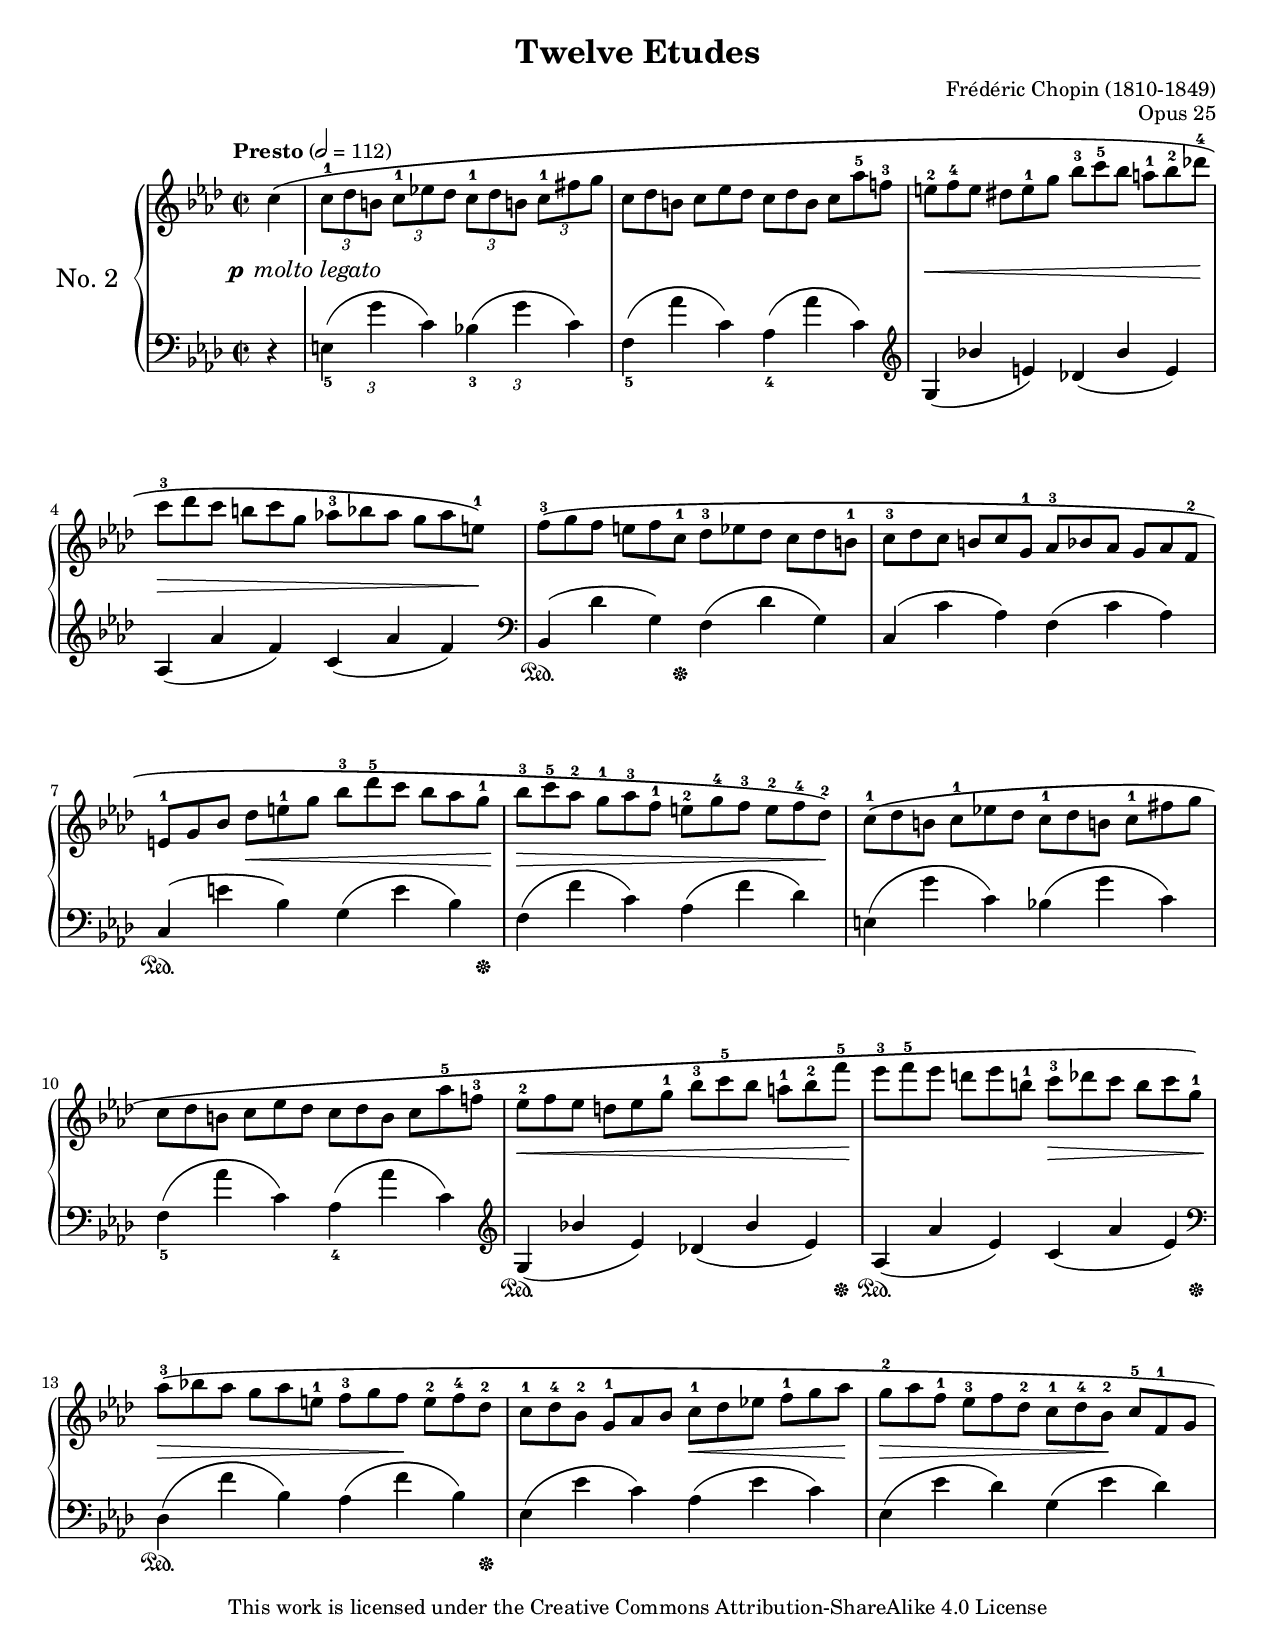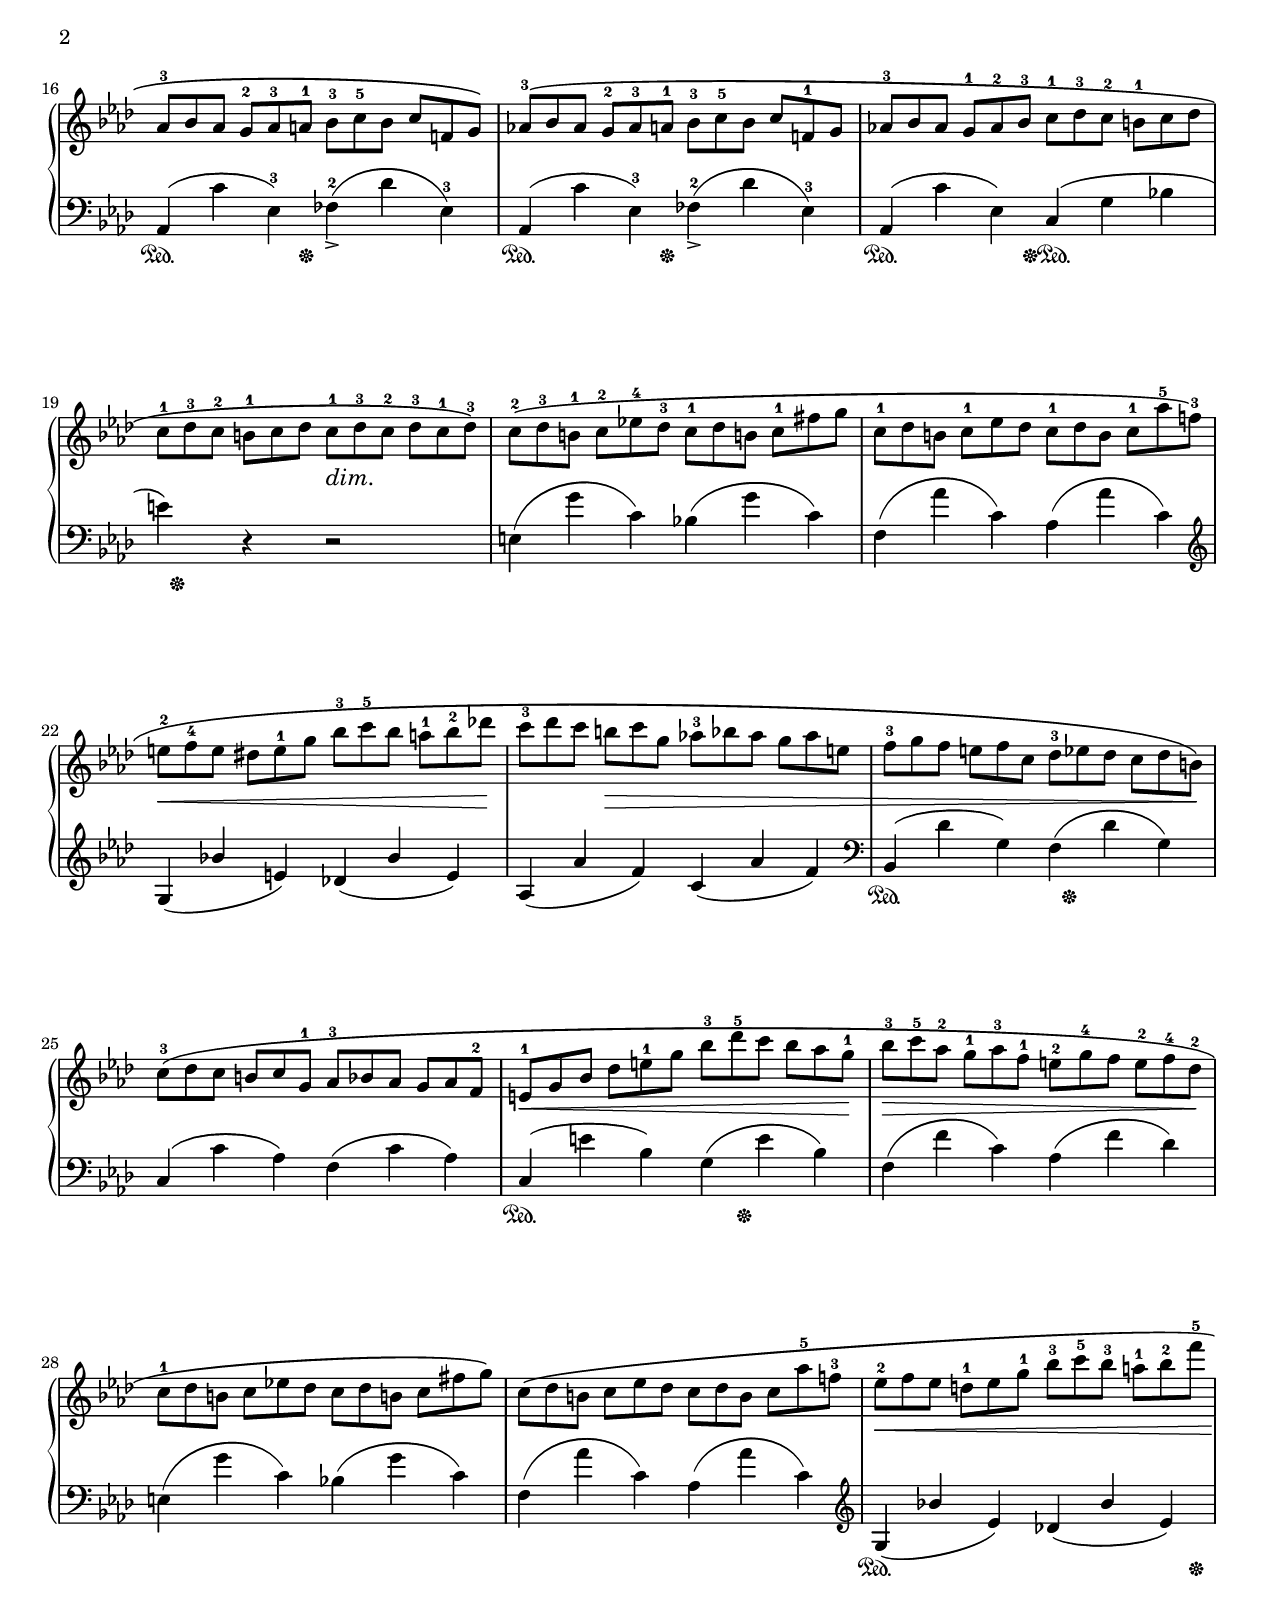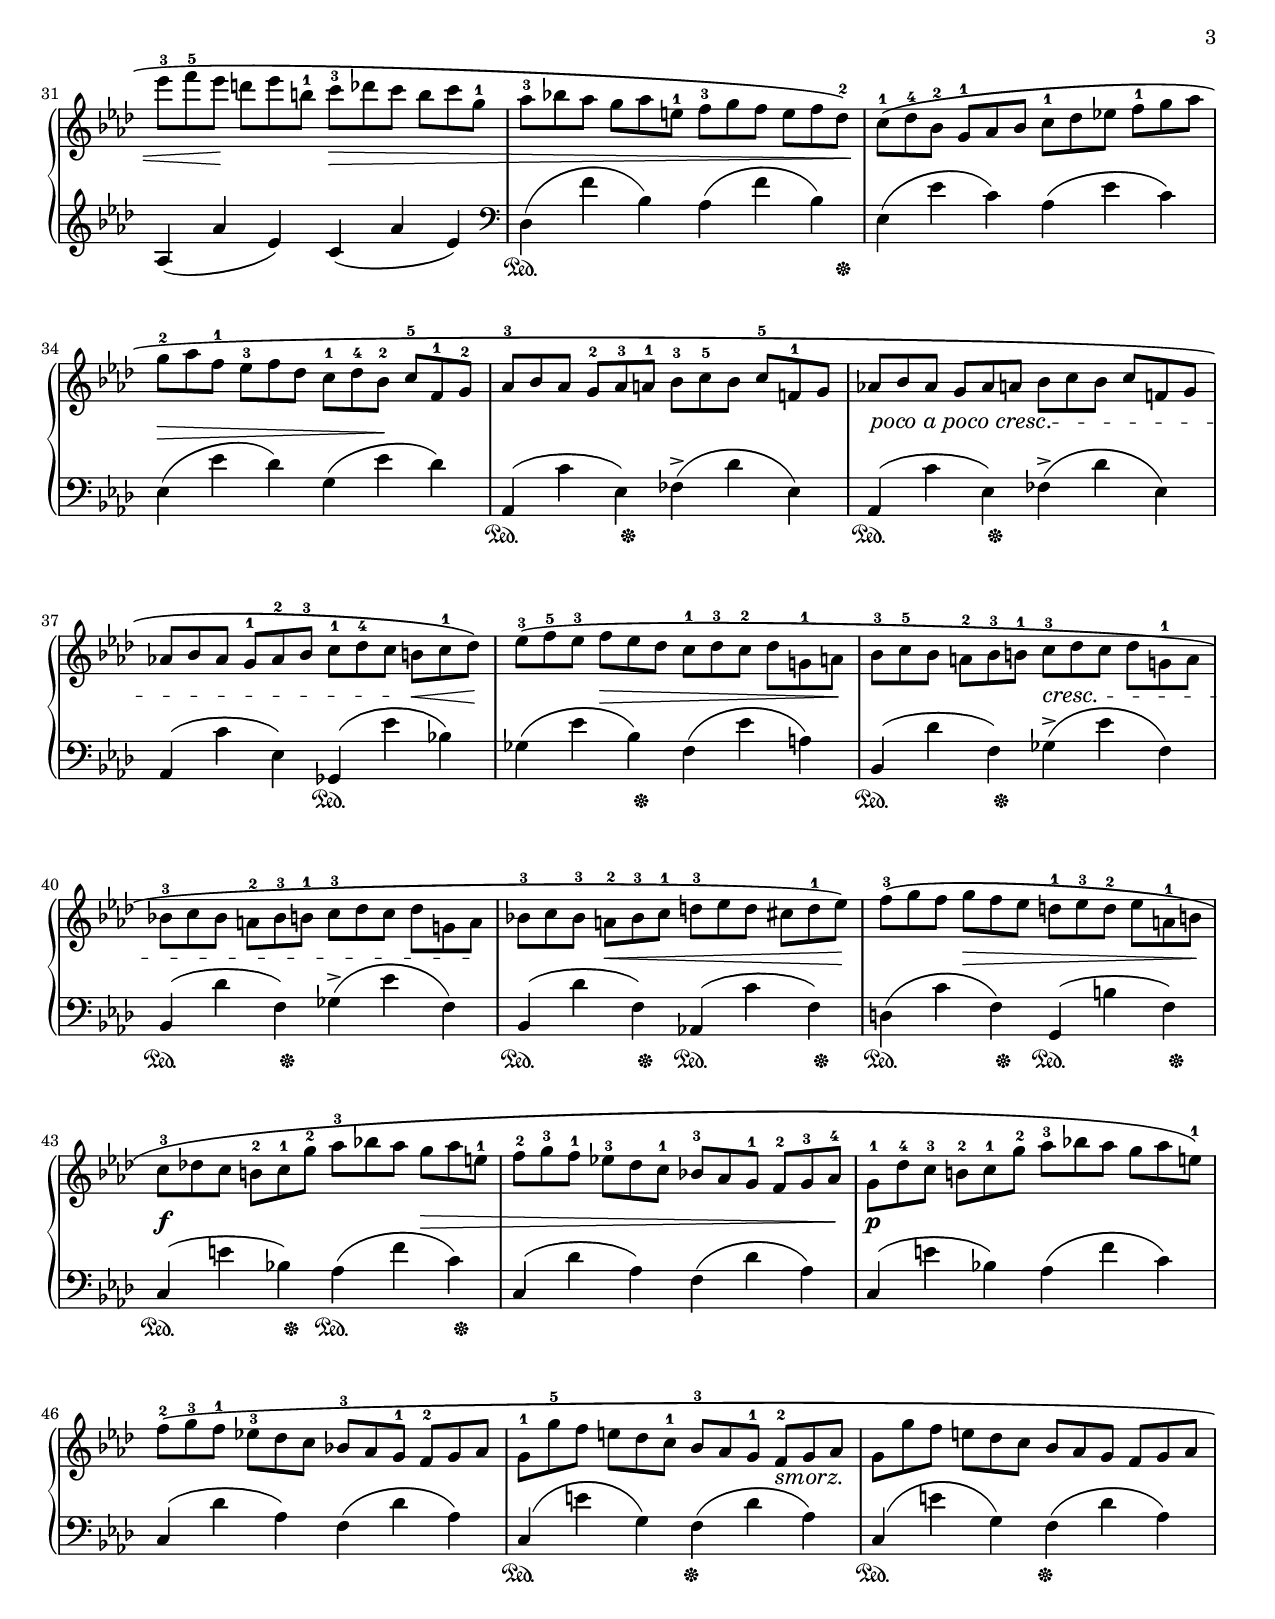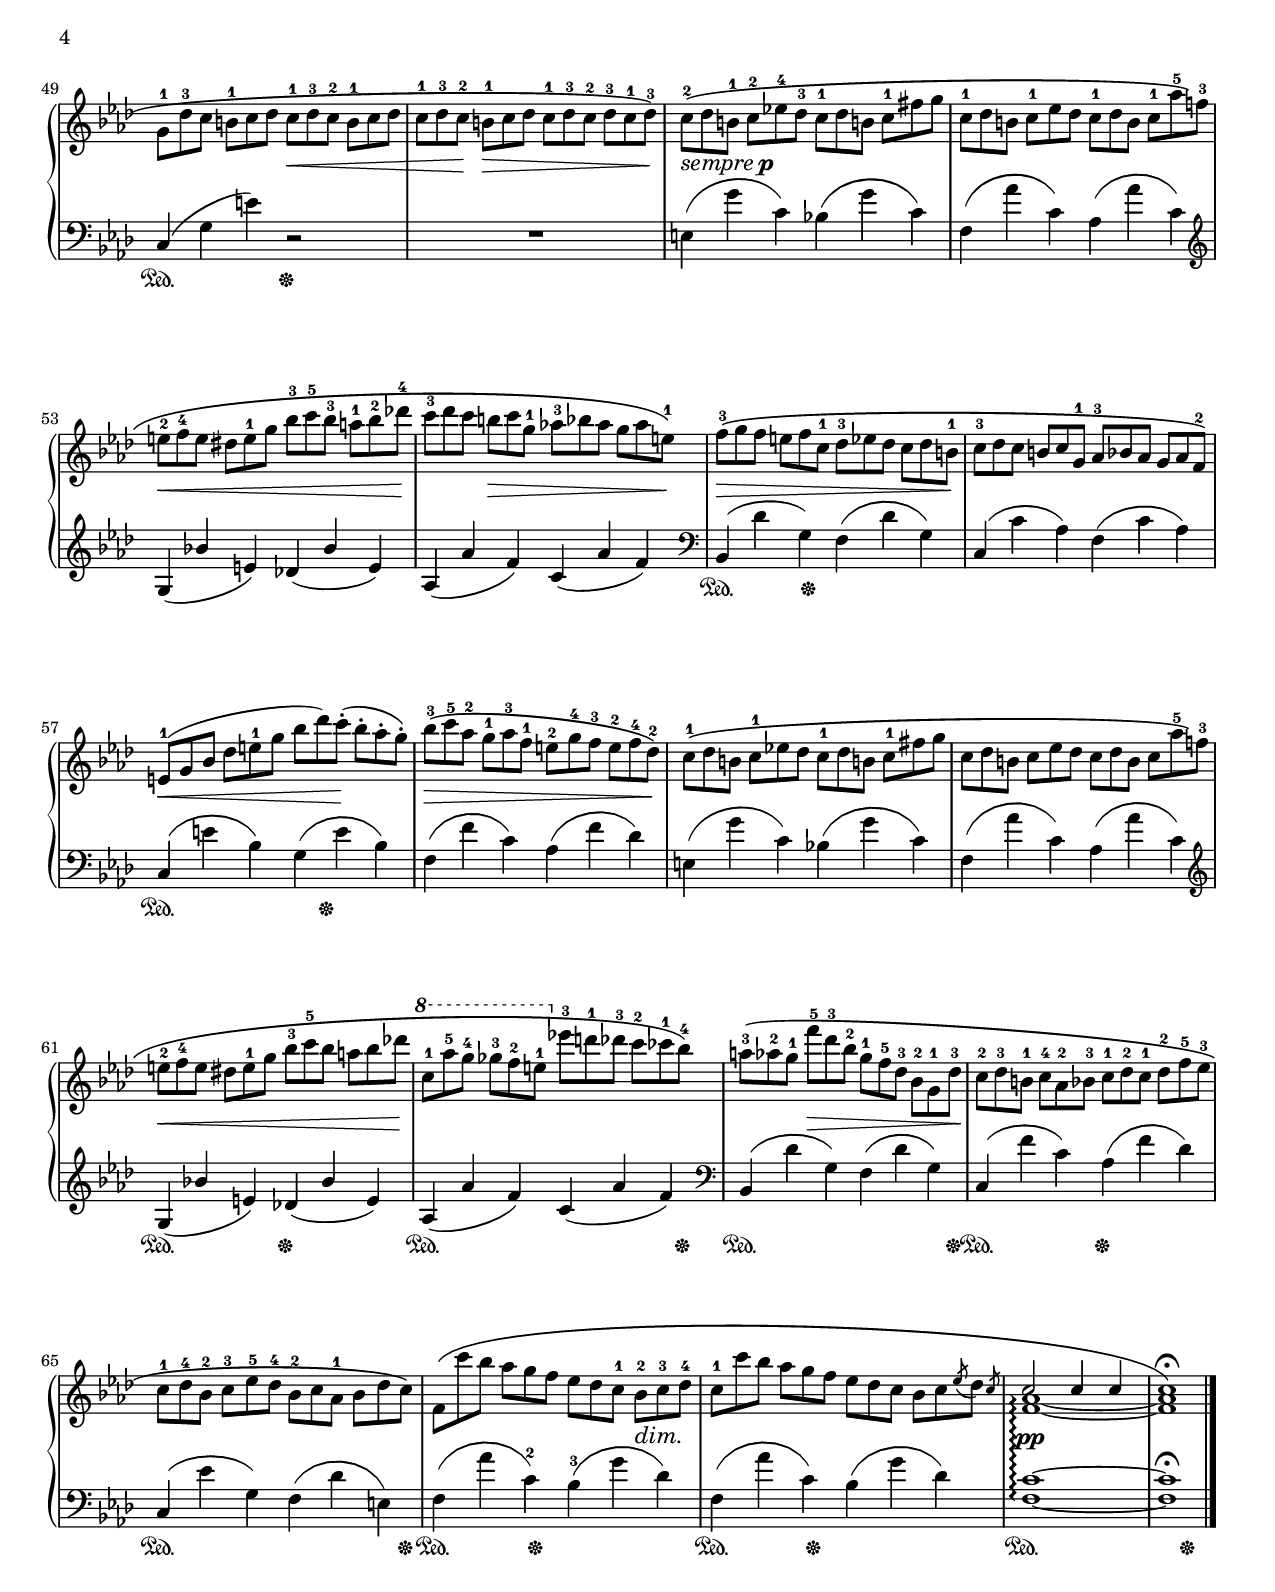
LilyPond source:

\version "2.22.2"
\language "english"

\include "includes/header-paper.ily"
%...+....1....+....2....+....3....+....4....+....5....+....6....+....7....+....

%\version "2.22.2"
%\language "english"

\include "global-variables.ily"

%%% Positions and shapes %%%

% slurShapeA = \shape #'((0 . 5) (0 . 0) (0 . 0) (0 . 0)) \etc
slurPositionA = \tweak positions #'(4 . 0) \etc

%%% Music %%%

global = {
  \time 2/2
  \set Timing.beamExceptions = #'()
  \set Timing.baseMoment = #(ly:make-moment 1/4)
  \set Timing.beatStructure = 1,1,1,1
  \key f \minor
  \accidentalStyle piano
}

rightHand = \relative c'' {
  \clef treble
  \global
  \tempo "Presto" 2 = 112

  \partial 4 c4\(
  \tuplet 3/2 4 { c8-1 df b  c-1 ef df  c-1 df b  c-1 fs g } |
  \scaleDurations 2/3 {
    c,8 df b  c ef df  c df b  c af'-5 f-3 |
    e8-2 f-4 e  ds e-1 g  bf-3 c-5 bf  a-1 bf-2 df-4 |
    c8-3 df c  b c g  af-3 bf af  g af e-1\) |
    f8\(-3 g f  e f c-1  df-3 ef df  c df b-1 |
    c8-3 df c  b c g-1  af-3 bf af  g af f-2 |
    e8-1 g bf  df e-1 g  bf-3 df-5 c  bf af g-1 |
    bf8-3 c-5 af-2  g-1 af-3 f-1  e-2 g-4 f-3  e-2 f-4 df\)-2 |
    
    \barNumberCheck 9
    c8\(-1 df b  c-1 ef df  c-1 df b  c-1 fs g |
    c,8 df b  c ef df  c df b  c af'-5 f-3 |
    ef8-2 f ef  d ef g-1  bf-3 c-5 bf  a-1 bf-2 f'-5 |
    ef8-3 f-5 ef  d ef b-1  c-3 df c  b c g\)-1 |
    af8-3\( bf af  g af e-1  f-3 g f  e-2 f-4 df-2 |
    c8-1 df-4 bf-2  g-1 af bf  c-1 df ef  f-1 g af |
    g8-2 af f-1  ef-3 f df-2  c-1 df-4 bf-2  c-5 f,-1 g |
    af8-3 bf af  g-2 af-3 a-1  bf-3 c-5 bf  c f, g\) |
    
    \barNumberCheck 17
    af8\(-3 bf af  g-2 af-3 a-1  bf-3 c-5 bf  c f,-1 g |
    af8-3 bf af  g-1 af-2 bf-3  c-1 df-3 c-2  b-1 c df |
    c8-1 df-3 c-2  b-1 c df  c-1 df-3 c-2  df-3 c-1 df\)-3 |
    c8-2\( df-3 b-1  c-2 ef-4 df-3  c-1 df b  c-1 fs g |
    c,8-1 df b  c-1 ef df  c-1 df b  c-1 af'-5 f-3 |
    e8-2 f-4 e  ds e-1 g  bf-3 c-5 bf  a-1 bf-2 df |
    c8-3 df c  b c g  af-3 bf af  g af e |
    f8-3 g f  e f c  df-3 ef df  c df b\) |
    
    \barNumberCheck 25
    c8-3\( df c  b c g-1  af-3 bf af  g af f-2 |
    e8-1 g bf  df e-1 g  bf-3 df-5 c  bf af g-1 |
    bf8-3 c-5 af-2  g-1 af-3 f-1  e-2 g-4 f  e-2 f-4 df-2 |
    c8-1 df b  c ef df  c df b  c fs g\) |
    c,8\( df b  c ef df  c df b  c af'-5 f-3 |
    ef8-2 f ef  d-1 ef g-1  bf-3 c-5 bf-3  a-1 bf-2 f'-5 |
    ef8-3 f-5 ef  d ef b-1  c-3 df c  b c g-1 |
    af-3 bf af  g af e-1  f-3 g f  e f df-2\) |
    
    \barNumberCheck 33
    c8-1\( df-4 bf-2  g-1 af bf  c-1 df ef  f-1 g af |
    g8-2 af f-1  ef-3 f df  c-1 df-4 bf-2  c-5 f,-1 g-2 |
    af8-3 bf af  g-2 af-3 a-1  bf-3 c-5 bf  c-5 f,-1 g |
    af8 bf af  g af a  bf c bf  c f, g |
    af8 bf af  g-1 af-2 bf-3  c-1 df-4 c  b c-1 df\) |
    \stemDown
    ef8-3\( f-5 ef-3  f ef df   c-1 df-3 c-2  df g,-1 a |
    bf8-3 c-5 bf  a-2 bf-3 b-1  c-3 df c  df g,-1 a |
    bf8-3 c bf  a-2 bf-3 b-1  c-3 df c  df g, a |
    
    \barNumberCheck 41
    bf8-3 c bf-3  a-2 bf-3 c-1  d-3 ef d  cs d-1 ef\) |
    f8-3\( g f  g f ef  d-1 ef-3 d-2  ef a,-1 b |
    c8-3 df c  b-2 c-1 g'-2  af-3 bf af  g af e-1 |
    \stemNeutral
    f-2 g-3 f-1  ef-3 df c-1  bf-3 af g-1 f-2 g-3 af-4 |
    g-1 df'-4 c-3  b-2 c-1 g'-2  af-3 bf af  g af e-1\)
    f-2\( g-3 f-1  ef-3 df c  bf-3 af g-1 f-2 g af |
    g8-1 g'-5 f  e df c-1  bf-3 af g-1  f-2 g af |
    g8 g' f  e df c  bf af g  f g af |
    
    \barNumberCheck 49
    g8-1 df'-3 c  b-1 c df  c-1 df-3 c-2  b-1 c df |
    c-1 df-3 c-2  b-1 c df  c-1 df-3 c-2  df-3 c-1 df-3\) |
    c8\(-2 df b-1  c-2 ef-4 df-3  c-1 df b  c-1 fs g |
    c,8-1 df b c-1 ef df c-1 df b c-1 af'-5 f-3 |
    e8-2 f-4 e  ds e-1 g  bf-3 c-5 bf-3  a-1 bf-2 df-4 |
    c8-3 df c  b c g-1 af-3 bf af  g af e\)-1 |
    f8\(-3 g f  e f c-1  df-3 ef df  c df b-1 |
    c8-3 df c  b c g-1  af-3 bf af  g af f\)-2 |
    
    \barNumberCheck 57
    e8(-1 g bf  df e-1 g  bf df) c-.(  bf-. af-. g-.) |
    bf8\(-3 c-5 af-2  g-1 af-3 f-1  e-2 g-4 f-3  e-2 f-4 df\)-2 |
    c8\(-1 df b  c-1 ef df c-1 df b  c-1 fs g |
    c,8 df b  c ef df  c df b  c af'-5 f-3 |
    e8-2 f-4 e  ds e-1 g  bf-3 c-5 bf  a bf df |
    \ottava 1 c-1 af'-5 g-4  gf-3 f-2 e-1  \ottava 0 ef-3 d-1 df-3  
      c-2 cf-1 bf-4\) |
    a\(-3 af-2 g-1  f'-5 df-3 bf-2  g-1 f-5 df-3  bf-2 g-1 df'-3 |
    c8-2 df-3 b-1  c-4 af-2 bf-3  c-1 df-2 c-1  df-2 f-5 ef-3 |
    
    \barNumberCheck 65
    c8-1 df-4 bf-2  c-3 ef-5 df-4  bf-2 c af-1  bf df c\) |
    f,8-\slurPositionA \( c'' bf  af g f  ef df c-1  bf-2 c-3 df-4 |
    c8-1 c' bf  af g f  ef df c  bf c \afterGrace { \acciaccatura { ef8 } df8 }
      { \slashFlag c8 } |
  }
  << 
    { \voiceOne c2 c4 c | c1\)\fermata | } 
    \new Voice { \voiceTwo <f, af>1~\arpeggio | q | } 
  >>
  \bar "|."
}

leftHand = \relative e {
  \clef bass
  \global
  
  \partial 4 r4
  \omit TupletBracket
  % \tupletUp
  \tuplet 3/2 2 { e4(_5 g' c,)  bf(_3 g' c,) } |
  \scaleDurations 2/3 {
    f,4(_5 af' c,)  af(_4 af' c,) |
    \stemUp
    \clef treble g4( bf' e,)  df( bf' e,) |
    af,4( af' f)  c( af' f) |
    \stemNeutral
    \clef bass bf,,4( df' g,)  f( df' g,) |
    c,4( c' af)  f( c' af) |
    c,4( e' bf)  g( e' bf) |
    f4( f' c)  af( f' df) |
    
    \barNumberCheck 9
    e,4( g' c,)  bf( g' c,) |
    f,4(_5 af' c,)  af(_4 af' c,) |
    \stemUp
    \clef treble g4( bf' ef,)  df( bf' ef,) |
    af,4( af' ef)  c( af' ef) |
    \stemNeutral
    \clef bass df,4( f' bf,)  af( f' bf,) |
    ef,4( ef' c)  af( ef' c) |
    ef,4( ef' df)  g,( ef' df) |
    af,4( c' ef,)-3  ff(_>-2 df' ef,)-3 |
    
    \barNumberCheck 17
    af,4( c' ef,)-3  ff(_>-2 df' ef,)-3 |
    af,4( c' ef,)  c( g' bf |
  }
  e4) r r2 |
  \scaleDurations 2/3 {
    e,4( g' c,)  bf( g' c,) |
    f,4( af' c,)  af( af' c,) |
    \stemUp
    \clef treble g4( bf' e,)  df( bf' e,) |
    af,4( af' f)  c( af' f) |
    \stemNeutral
    \clef bass bf,,4( df' g,)  f( df' g,) |
    
    \barNumberCheck 25
    c,4( c' af)  f( c' af) |
    c,4( e' bf)  g( e' bf) |
    f4( f' c)  af( f' df) |
    e,4( g' c,)  bf( g' c,) |
    f,4( af' c,)  af( af' c,) |
    \stemUp
    \clef treble g4( bf' ef,)  df( bf' ef,) |
    af,4( af' ef)  c( af' ef) |
    \stemNeutral
    \clef bass df,4( f' bf,)  af( f' bf,) |
    
    \barNumberCheck 33
    ef,4( ef' c)  af( ef' c) |
    ef,4( ef' df)  g,( ef' df) |
    af,4( c' ef,)  ff->( df' ef,) |
    af,4( c' ef,)  ff->( df' ef,) |
    af,4( c' ef,)  gf,( ef'' bf) |
    gf4( ef' bf)  f( ef' a,) |
    bf,4( df' f,)  gf->( ef' f,) |
    bf,4( df' f,)  gf->( ef' f,) |
    
    \barNumberCheck 41
    bf,4( df' f,)  af,( c' f,) |
    d4( c' f,)  g,( b' f) |
    c4( e' bf)  af( f' c) |
    c,4( df' af)  f( df' af) |
    c,4( e' bf)  af( f' c) |
    c,4( df' af)  f( df' af) |
    c,4( e' g,) f( df' af) |
    c,4( e' g,) f( df' af) |
    
    \barNumberCheck 49
    c,4( g' e')
  }
  r2 |
  R1 |
  \scaleDurations 2/3 {
    e,4( g' c,)  bf( g' c,) |
    f,4( af' c,)  af( af' c,) |
    \stemUp
    \clef treble g4( bf' e,)  df( bf' e,) |
    af,4( af' f)  c( af' f) |
    \stemNeutral
    \clef bass bf,,4( df' g,)  f( df' g,) |
    c,4( c' af)  f( c' af) |
    
    \barNumberCheck 57
    c,4( e' bf)  g( e' bf) |
    f4( f' c)  af( f' df) |
    e,4( g' c,)  bf( g' c,) |
    f,4( af' c,)  af( af' c,) |
    \stemUp
    \clef treble g4( bf' e,)  df( bf' e,) |
    af,4( af' f)  c( af' f) |
    \stemNeutral
    \clef bass bf,,4( df' g,)  f( df' g,) |
    c,4( f' c)  af( f' df) |
    
    \barNumberCheck 65
    c,4( ef' g,)  f( df' e,) |
    f4( af' c,)-2  bf(-3 g' df) |
    f,4( af' c,)  bf( g' df) |
  }
  <f, c'>1~\arpeggio |
  q\fermata |
}

dynamics = {
  \override TextScript.Y-offset = -0.5
  \partial 4 \tag layout { s4-\tweak X-offset -4 ^\pMoltoLegato }
             \tag midi   { s4\p }
  s1 * 2 |
  s2...\< s16\! |
  s2...\> s16\! |
  s1 * 2 |
  s4 s2\< s8. s16\! |
  s2...\> s16\! |
  
  \barNumberCheck 9
  s1 * 2 |
  s2...\< s16\! |
  s2 s4..\> s16\! |
  s2\> s8. s16\! s4 |
  s2 s4..\< s16\! |
  s2\> s8. s16\! s4 |
  s1 |
  
  \barNumberCheck 17
  s1 * 2 |
  s2 s^\dimMarkup |
  s1 * 2 |
  s2...\< s16\! |
  s4 s2.\> |
  s2... s16\! |
  
  \barNumberCheck 25
  s1 |
  s2...\< s16\! |
  s2...\> s16\! |
  s1 * 2 |
  s1\< |
  s8. s16\! s4 s2\> |
  s2... s16\! |
  
  \barNumberCheck 33
  s1 |
  s2\> s8. s16\! s4 |
  s1 |
  \pocoAPocoCresc s1\startTextSpan |
  s2 s8. s16\stopTextSpan s8.\< s16\! |
  s4 s2\> s8. s16\! |
  s2 s\cresc |
  s2... s16\! |
  
  \barNumberCheck 41
  s4 s2\< s8. s16\! |
  s4 s2\> s8. s16\! |
  s2.\f s4\> |
  s2... s16\! |
  s1\p |
  s1 |
  s2. s4^\smorz |
  s1 | 
  
  \barNumberCheck 49
  s2 s\< |
  s8. s16\! s2\> s8. s16\! |
  \tag layout { s1^\sempreP | }
  \tag midi   { s1\p | }
  s1 | 
  s2...\< s16\! |
  s4 s2\> s8. s16\! |
  s2...\> s16\! |
  s1 |
  
  \barNumberCheck 57
  s2\< s8. s16\! s4 |
  s2...\> s16\! |
  s1 * 2 |
  s2...\< s16\! |
  s1 |
  s4 s2\> s8. s16\! |
  s1 |
  
  \barNumberCheck 65
  s1 |
  s2. s4^\dimMarkup |
  s1 |
  s1\pp |
}

pedal = {
  \partial 4 s4
  s1 * 4 |
  s4..\sustainOn s16\sustainOff s2 |
  s1 |
  s2...\sustainOn s16\sustainOff |
  s1 |
  
  \barNumberCheck 9
  s1 * 2 |
  \repeat unfold 3 { s2...\sustainOn s16\sustainOff | }
  s1 * 2 |
  s4..\sustainOn s16\sustainOff s2 |
  
  \barNumberCheck 17
  s4..\sustainOn s16\sustainOff s2 |
  s2\sustainOn s\sustainOff\sustainOn |
  s16 s\sustainOff s8 s2. |
  s1 * 4 |
  s2\sustainOn s16 s8.\sustainOff s4 |
  
  \barNumberCheck 25
  s1 |
  s2\sustainOn s8 s4.\sustainOff |
  s1 * 3 |
  s2...\sustainOn s16\sustainOff |
  s1 |
  s2...\sustainOn s16\sustainOff |
  
  \barNumberCheck 33
  s1 * 2 |
  s4\sustainOn s8 s\sustainOff s2 |
  s4\sustainOn s8 s\sustainOff s2 |
  s2 s\sustainOn |
  s4. s8\sustainOff s2 |
  s4\sustainOn s8 s\sustainOff s2 |
  s4\sustainOn s8 s\sustainOff s2 |
  
  \barNumberCheck 41
  \repeat unfold 3 {
    s4\sustainOn s8 s\sustainOff s4\sustainOn s8 s\sustainOff |
  }
  s1 * 3 |
  s2\sustainOn s\sustainOff |
  s2\sustainOn s\sustainOff |
  
  \barNumberCheck 49
  s2\sustainOn s\sustainOff |
  s1 * 5 |
  s4\sustainOn s8 s\sustainOff s2 |
  s1 |
  
  \barNumberCheck 57
  s2\sustainOn s8 s\sustainOff s4 |
  s1 * 3 |
  s2\sustainOn s\sustainOff |
  s2...\sustainOn s16\sustainOff |
  s2...\sustainOn s16\sustainOff |
  s2\sustainOn s\sustainOff |
  
  \barNumberCheck 65
  s2...\sustainOn s16\sustainOff |
  s4\sustainOn s8 s\sustainOff s2 |
  s4\sustainOn s8 s\sustainOff s2 |
  s1\sustainOn |
  s2 s\sustainOff |
}

forceBreaks = {
  \partial 4 s4\noBreak
  \repeat unfold 1 { s1\noBreak s1\noBreak s1\break } 
}

etudeTwoHeader = \header {
  title = "Twelve Etudes"
  composer = "Frédéric Chopin (1810-1849)"
  opus = "Opus 25, No 2"
}

etudeTwoMusic = 
  \new PianoStaff \with { instrumentName = \markup \huge "No. 2" } <<
    \set PianoStaff.connectArpeggios = ##t
    \new Staff = "upper" \rightHand
    \new Dynamics \dynamics
    \new Staff = "lower" \leftHand
    \new Dynamics \pedal
    \new Devnull \forceBreaks
  >>

etudeTwoMidi = \book {
  \bookOutputName "etude-op25-no2"
  \score { 
    \keepWithTag midi
    <<
      \new Staff = "upper" << \rightHand \dynamics \pedal >>
      \new Staff = "lower" << \leftHand \dynamics \pedal >>
    >>
    \midi {}
  }
}


\score {
  \keepWithTag layout
  \etudeTwoMusic
}

\etudeTwoMidi
